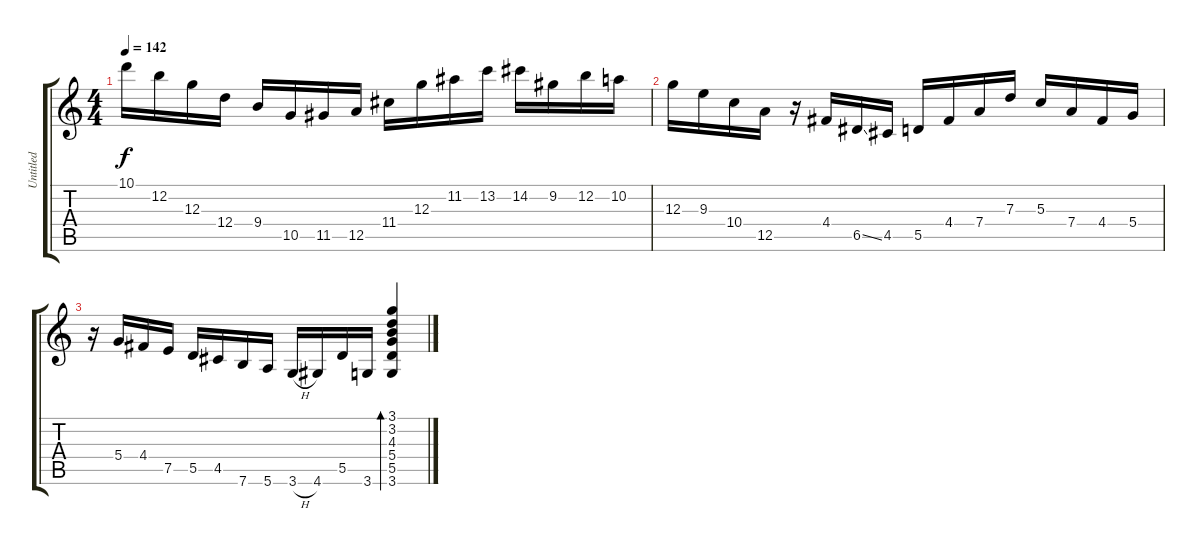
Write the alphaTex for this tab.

\track ("Untitled" "Untitled") {instrument acousticguitarsteel}
\staff {score tabs}
\tuning (E4 B3 G3 D3 A2 E2) {hide}
\ts (4 4)
\tempo 142
\clef g2
\ks c
10.1.16{dy f} 12.2.16 12.3.16 12.4.16 9.4.16 10.5.16 11.5.16 12.5.16 11.4.16 12.3.16 11.2.16 13.2.16 14.2.16 9.2.16 12.2.16 10.2.16 |
12.3.16 9.3.16 10.4.16 12.5.16 r.16 4.4.16 6.5{ss}.16 4.5.16 5.5.16 4.4.16 7.4.16 7.3.16 5.3.16 7.4.16 4.4.16 5.4.16 |
r.16 5.4.16 4.4.16 7.5.16 5.5.16 4.5.16 7.6.16 5.6.16 3.6{h}.16 4.6.16 5.5.16 3.6.16 (3.1 3.2 4.3 5.4 5.5 3.6).4{bd 30}
